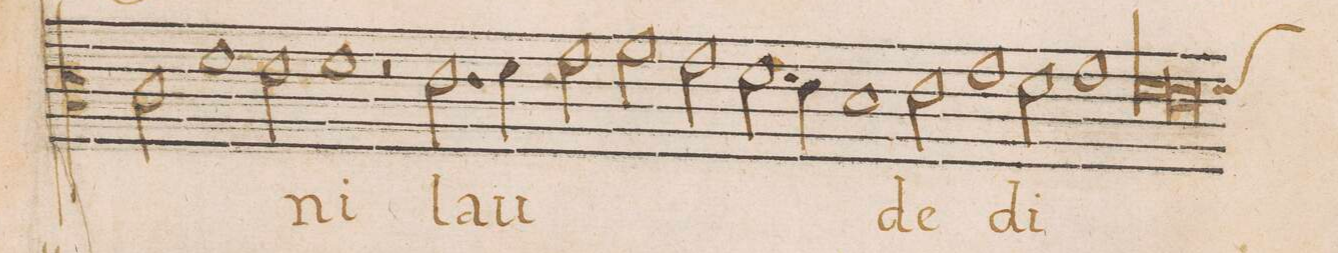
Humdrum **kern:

**kern	**text
*I"CANTVS	*
*clefC3	*
*k[]	*
*met(C|)	*
*M2/1	*
2c\	.
1f	.
2e\	.
=32-	=32-
1f	-ni
2re	.
2.e\	lau-
=33-	=33-
4f\	.
2g\	.
2a\	.
2g\	.
=34-	=34-
2.f\	.
4e\	.
1d	.
=35-	=35-
2e\	-de
1g	.
2f\	di-
=36-	=36-
1g	.
*lig	*
1f	.
=37-	=37-
*custos:f	*
1e	.
*-	*-
